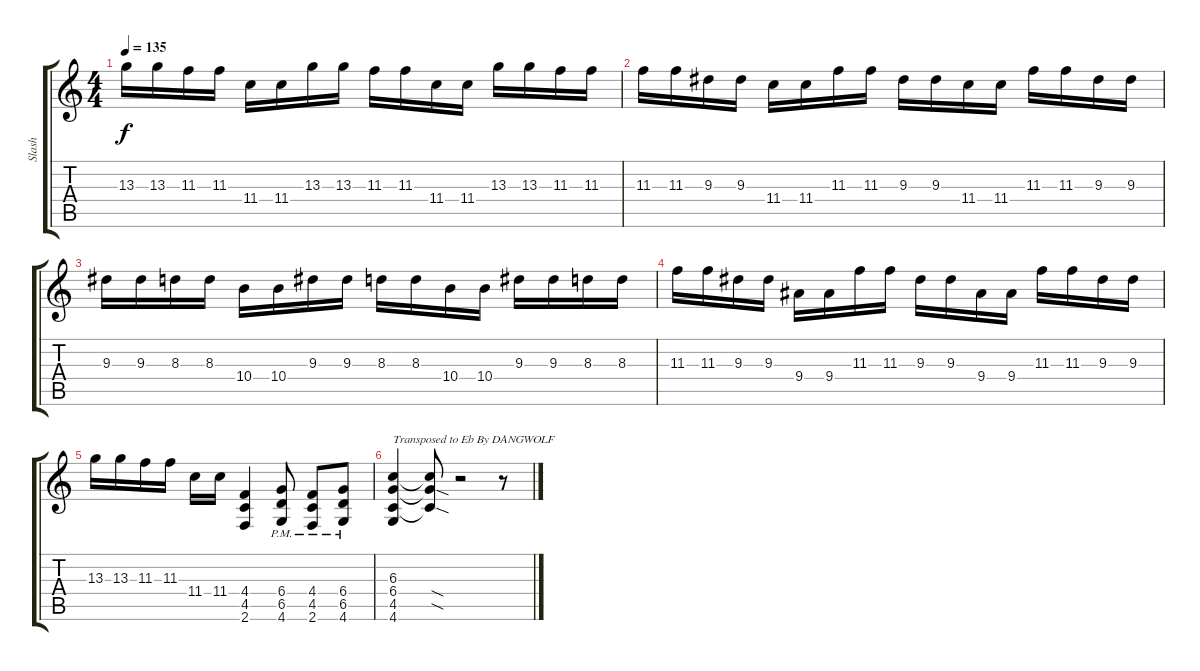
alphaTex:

\track ("Slash" "Slash") {instrument distortionguitar}
\staff {score tabs}
\tuning (Eb4 Bb3 Gb3 Db3 Ab2 Eb2) {hide}
\ts (4 4)
\tempo 135
\clef g2
\ks c
13.3.16{dy f} 13.3.16 11.3.16 11.3.16 11.4.16 11.4.16 13.3.16 13.3.16 11.3.16 11.3.16 11.4.16 11.4.16 13.3.16 13.3.16 11.3.16 11.3.16 |
11.3.16 11.3.16 9.3.16 9.3.16 11.4.16 11.4.16 11.3.16 11.3.16 9.3.16 9.3.16 11.4.16 11.4.16 11.3.16 11.3.16 9.3.16 9.3.16 |
9.3.16 9.3.16 8.3.16 8.3.16 10.4.16 10.4.16 9.3.16 9.3.16 8.3.16 8.3.16 10.4.16 10.4.16 9.3.16 9.3.16 8.3.16 8.3.16 |
11.3.16 11.3.16 9.3.16 9.3.16 9.4.16 9.4.16 11.3.16 11.3.16 9.3.16 9.3.16 9.4.16 9.4.16 11.3.16 11.3.16 9.3.16 9.3.16 |
13.3.16 13.3.16 11.3.16 11.3.16 11.4.16 11.4.16 (4.4 4.5 2.6).4 (6.4 6.5{pm} 4.6{pm}).8 (4.4 4.5{pm} 2.6{pm}).8 (6.4 6.5{pm} 4.6{pm}).8 |
(6.3 6.4 4.5 4.6).4{txt "Transposed to Eb By DANGWOLF"} (6.3{t} 6.4{sod t} 4.5{sod t}).8 r.2 r.8
